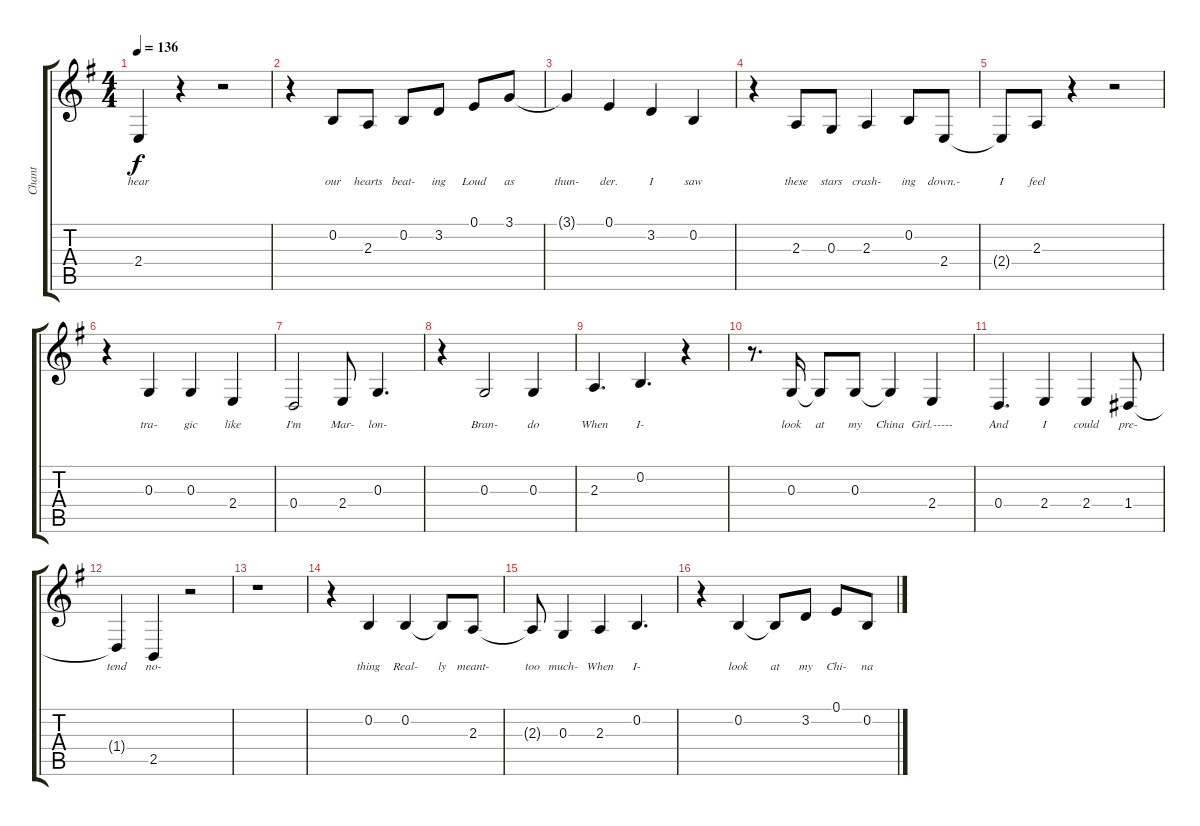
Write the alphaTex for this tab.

\track ("Chant" "Chant") {instrument flute}
\staff {score tabs}
\tuning (E4 B3 G3 D3 A2 E2) {hide}
\ts (4 4)
\tempo 136
\clef g2
\ks g
2.4{t}.4{lyrics (0 "hear") lyrics (1 "") lyrics (2 "") lyrics (3 "") lyrics (4 "") dy f} r.4 r.2 |
r.4 0.2.8{lyrics (0 "our") lyrics (1 "") lyrics (2 "") lyrics (3 "") lyrics (4 "")} 2.3.8{lyrics (0 "hearts") lyrics (1 "") lyrics (2 "") lyrics (3 "") lyrics (4 "")} 0.2.8{lyrics (0 "beat-") lyrics (1 "") lyrics (2 "") lyrics (3 "") lyrics (4 "")} 3.2.8{lyrics (0 "ing") lyrics (1 "") lyrics (2 "") lyrics (3 "") lyrics (4 "")} 0.1.8{lyrics (0 "Loud") lyrics (1 "") lyrics (2 "") lyrics (3 "") lyrics (4 "")} 3.1.8{lyrics (0 "as") lyrics (1 "") lyrics (2 "") lyrics (3 "") lyrics (4 "")} |
3.1{t}.4{lyrics (0 "thun-") lyrics (1 "") lyrics (2 "") lyrics (3 "") lyrics (4 "")} 0.1.4{lyrics (0 "der.") lyrics (1 "") lyrics (2 "") lyrics (3 "") lyrics (4 "")} 3.2.4{lyrics (0 "I") lyrics (1 "") lyrics (2 "") lyrics (3 "") lyrics (4 "")} 0.2.4{lyrics (0 "saw") lyrics (1 "") lyrics (2 "") lyrics (3 "") lyrics (4 "")} |
r.4 2.3.8{lyrics (0 "these") lyrics (1 "") lyrics (2 "") lyrics (3 "") lyrics (4 "")} 0.3.8{lyrics (0 "stars") lyrics (1 "") lyrics (2 "") lyrics (3 "") lyrics (4 "")} 2.3.4{lyrics (0 "crash-") lyrics (1 "") lyrics (2 "") lyrics (3 "") lyrics (4 "")} 0.2.8{lyrics (0 "ing") lyrics (1 "") lyrics (2 "") lyrics (3 "") lyrics (4 "")} 2.4.8{lyrics (0 "down.-") lyrics (1 "") lyrics (2 "") lyrics (3 "") lyrics (4 "")} |
2.4{t}.8{lyrics (0 "I") lyrics (1 "") lyrics (2 "") lyrics (3 "") lyrics (4 "")} 2.3.8{lyrics (0 "feel") lyrics (1 "") lyrics (2 "") lyrics (3 "") lyrics (4 "")} r.4 r.2 |
r.4 0.3.4{lyrics (0 "tra-") lyrics (1 "") lyrics (2 "") lyrics (3 "") lyrics (4 "")} 0.3.4{lyrics (0 "gic") lyrics (1 "") lyrics (2 "") lyrics (3 "") lyrics (4 "")} 2.4.4{lyrics (0 "like") lyrics (1 "") lyrics (2 "") lyrics (3 "") lyrics (4 "")} |
0.4.2{lyrics (0 "I'm") lyrics (1 "") lyrics (2 "") lyrics (3 "") lyrics (4 "")} 2.4.8{lyrics (0 "Mar-") lyrics (1 "") lyrics (2 "") lyrics (3 "") lyrics (4 "")} 0.3.4{d lyrics (0 "lon-") lyrics (1 "") lyrics (2 "") lyrics (3 "") lyrics (4 "")} |
r.4 0.3.2{lyrics (0 "Bran-") lyrics (1 "") lyrics (2 "") lyrics (3 "") lyrics (4 "")} 0.3.4{lyrics (0 "do") lyrics (1 "") lyrics (2 "") lyrics (3 "") lyrics (4 "")} |
2.3.4{d lyrics (0 "When") lyrics (1 "") lyrics (2 "") lyrics (3 "") lyrics (4 "")} 0.2.4{d lyrics (0 "I-") lyrics (1 "") lyrics (2 "") lyrics (3 "") lyrics (4 "")} r.4 |
r.8{d} 0.3.16{lyrics (0 "look") lyrics (1 "") lyrics (2 "") lyrics (3 "") lyrics (4 "")} 0.3{t}.8{lyrics (0 "at") lyrics (1 "") lyrics (2 "") lyrics (3 "") lyrics (4 "")} 0.3.8{lyrics (0 "my") lyrics (1 "") lyrics (2 "") lyrics (3 "") lyrics (4 "")} 0.3{t}.4{lyrics (0 "China") lyrics (1 "") lyrics (2 "") lyrics (3 "") lyrics (4 "")} 2.4.4{lyrics (0 "Girl.-----") lyrics (1 "") lyrics (2 "") lyrics (3 "") lyrics (4 "")} |
0.4.4{d lyrics (0 "And") lyrics (1 "") lyrics (2 "") lyrics (3 "") lyrics (4 "")} 2.4.4{lyrics (0 "I") lyrics (1 "") lyrics (2 "") lyrics (3 "") lyrics (4 "")} 2.4.4{lyrics (0 "could") lyrics (1 "") lyrics (2 "") lyrics (3 "") lyrics (4 "")} 1.4.8{lyrics (0 "pre-") lyrics (1 "") lyrics (2 "") lyrics (3 "") lyrics (4 "")} |
1.4{t}.4{lyrics (0 "tend") lyrics (1 "") lyrics (2 "") lyrics (3 "") lyrics (4 "")} 2.5.4{lyrics (0 "no-") lyrics (1 "") lyrics (2 "") lyrics (3 "") lyrics (4 "")} r.2 |
r.1 |
r.4 0.2.4{lyrics (0 "thing") lyrics (1 "") lyrics (2 "") lyrics (3 "") lyrics (4 "")} 0.2.4{lyrics (0 "Real-") lyrics (1 "") lyrics (2 "") lyrics (3 "") lyrics (4 "")} 0.2{t}.8{lyrics (0 "ly") lyrics (1 "") lyrics (2 "") lyrics (3 "") lyrics (4 "")} 2.3.8{lyrics (0 "meant-") lyrics (1 "") lyrics (2 "") lyrics (3 "") lyrics (4 "")} |
2.3{t}.8{lyrics (0 "too") lyrics (1 "") lyrics (2 "") lyrics (3 "") lyrics (4 "")} 0.3.4{lyrics (0 "much-") lyrics (1 "") lyrics (2 "") lyrics (3 "") lyrics (4 "")} 2.3.4{lyrics (0 "When") lyrics (1 "") lyrics (2 "") lyrics (3 "") lyrics (4 "")} 0.2.4{d lyrics (0 "I-") lyrics (1 "") lyrics (2 "") lyrics (3 "") lyrics (4 "")} |
r.4 0.2.4{lyrics (0 "look") lyrics (1 "") lyrics (2 "") lyrics (3 "") lyrics (4 "")} 0.2{t}.8{lyrics (0 "at") lyrics (1 "") lyrics (2 "") lyrics (3 "") lyrics (4 "")} 3.2.8{lyrics (0 "my") lyrics (1 "") lyrics (2 "") lyrics (3 "") lyrics (4 "")} 0.1.8{lyrics (0 "Chi-") lyrics (1 "") lyrics (2 "") lyrics (3 "") lyrics (4 "")} 0.2.8{lyrics (0 "na") lyrics (1 "") lyrics (2 "") lyrics (3 "") lyrics (4 "")}
